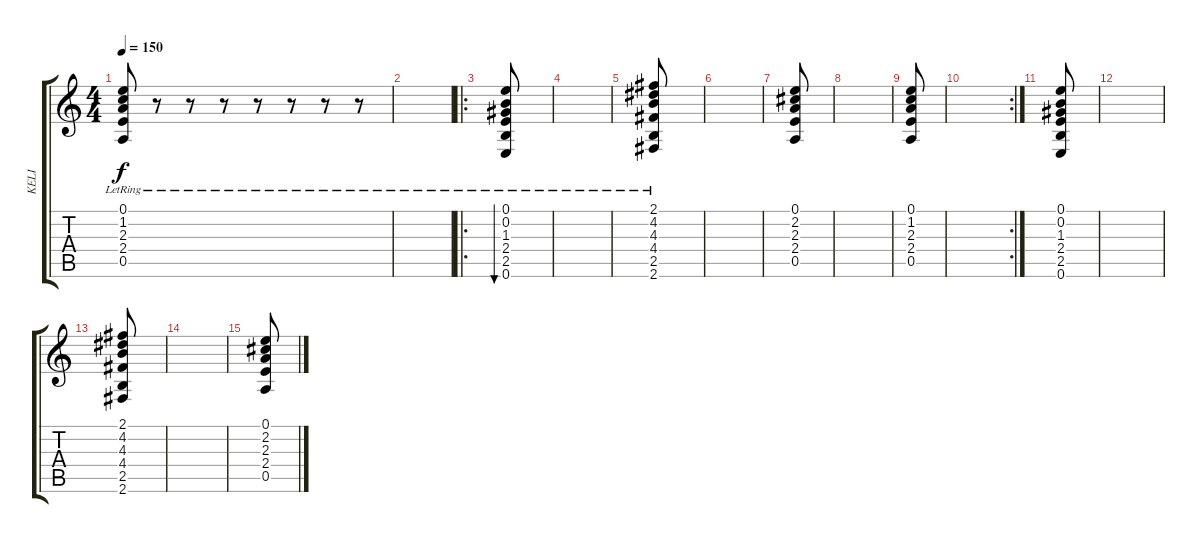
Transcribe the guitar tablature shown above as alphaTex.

\track ("KELI" "KELI") {instrument distortionguitar}
\staff {score tabs}
\tuning (E4 B3 G3 D3 A2 E2) {hide}
\ts (4 4)
\tempo 150
\clef g2
\ks c
(0.1{lr} 1.2{lr} 2.3{lr} 2.4{lr} 0.5{lr}).8{dy f} r.8 r.8 r.8 r.8 r.8 r.8 r.8 |
|
\ro
(0.1{lr} 0.2{lr} 1.3{lr} 2.4{lr} 2.5{lr} 0.6{lr}).8{bu 30} |
|
(2.1{lr} 4.2{lr} 4.3{lr} 4.4{lr} 2.5{lr} 2.6{lr}).8 |
|
(0.1 2.2 2.3 2.4 0.5).8 |
|
(0.1 1.2 2.3 2.4 0.5).8 |
\rc 2
|
(0.1 0.2 1.3 2.4 2.5 0.6).8 |
|
(2.1 4.2 4.3 4.4 2.5 2.6).8 |
|
(0.1 2.2 2.3 2.4 0.5).8
